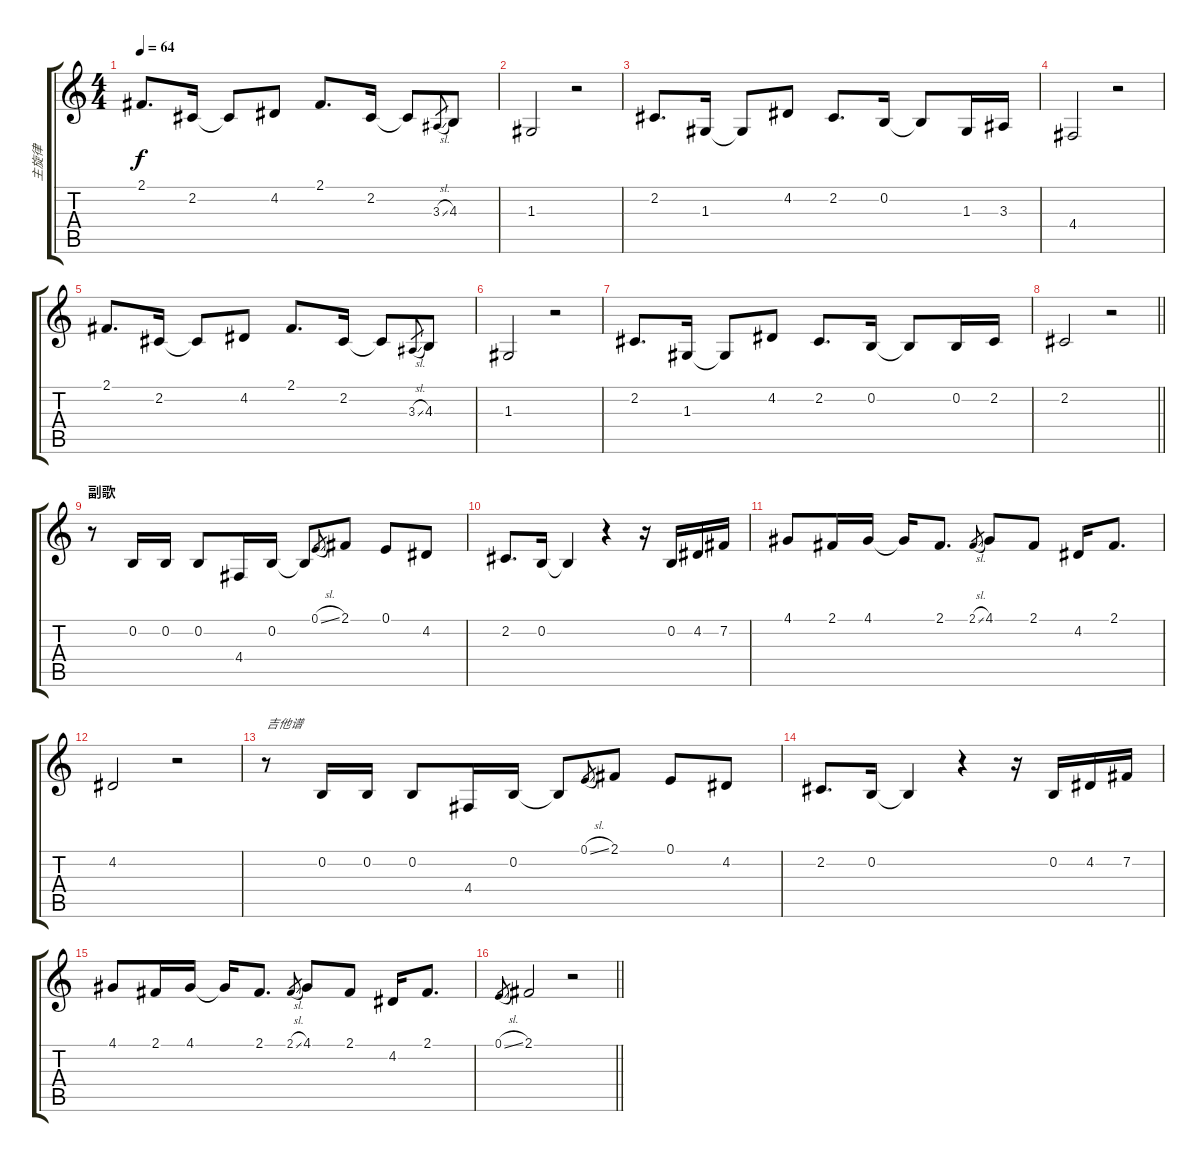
\track ("主旋律" "主旋律") {instrument voiceoohs}
\staff {score tabs}
\tuning (E4 B3 G3 D3 A2 E2) {hide}
\ts (4 4)
\section ("" "")
\tempo 64
\clef g2
\ks c
2.1.8{d dy f} 2.2.16 2.2{t}.8 4.2.8 2.1.8{d} 2.2.16 2.2{t}.8 3.3{sl}.8{gr} 4.3.8 |
1.3.2 r.2 |
2.2.8{d} 1.3.16 1.3{t}.8 4.2.8 2.2.8{d} 0.2.16 0.2{t}.8 1.3.16 3.3.16 |
4.4.2 r.2 |
2.1.8{d} 2.2.16 2.2{t}.8 4.2.8 2.1.8{d} 2.2.16 2.2{t}.8 3.3{sl}.8{gr} 4.3.8 |
1.3.2 r.2 |
2.2.8{d} 1.3.16 1.3{t}.8 4.2.8 2.2.8{d} 0.2.16 0.2{t}.8 0.2.16 2.2.16 |
\barLineRight lightlight
2.2.2 r.2 |
\section ("" "副歌")
r.8 0.2.16 0.2.16 0.2.8 4.4.16 0.2.16 0.2{t}.8 0.1{sl}.8{gr} 2.1.8 0.1.8 4.2.8 |
2.2.8{d} 0.2.16 0.2{t}.4 r.4 r.16 0.2.16 4.2.16 7.2.16 |
4.1.8 2.1.16 4.1.16 4.1{t}.16 2.1.8{d} 2.1{sl}.8{gr} 4.1.8 2.1.8 4.2.16 2.1.8{d} |
4.2.2 r.2 |
r.8{txt "吉他谱"} 0.2.16 0.2.16 0.2.8 4.4.16 0.2.16 0.2{t}.8 0.1{sl}.8{gr} 2.1.8 0.1.8 4.2.8 |
2.2.8{d} 0.2.16 0.2{t}.4 r.4 r.16 0.2.16 4.2.16 7.2.16 |
4.1.8 2.1.16 4.1.16 4.1{t}.16 2.1.8{d} 2.1{sl}.8{gr} 4.1.8 2.1.8 4.2.16 2.1.8{d} |
\barLineRight lightlight
0.1{sl}.8{gr} 2.1.2 r.2
